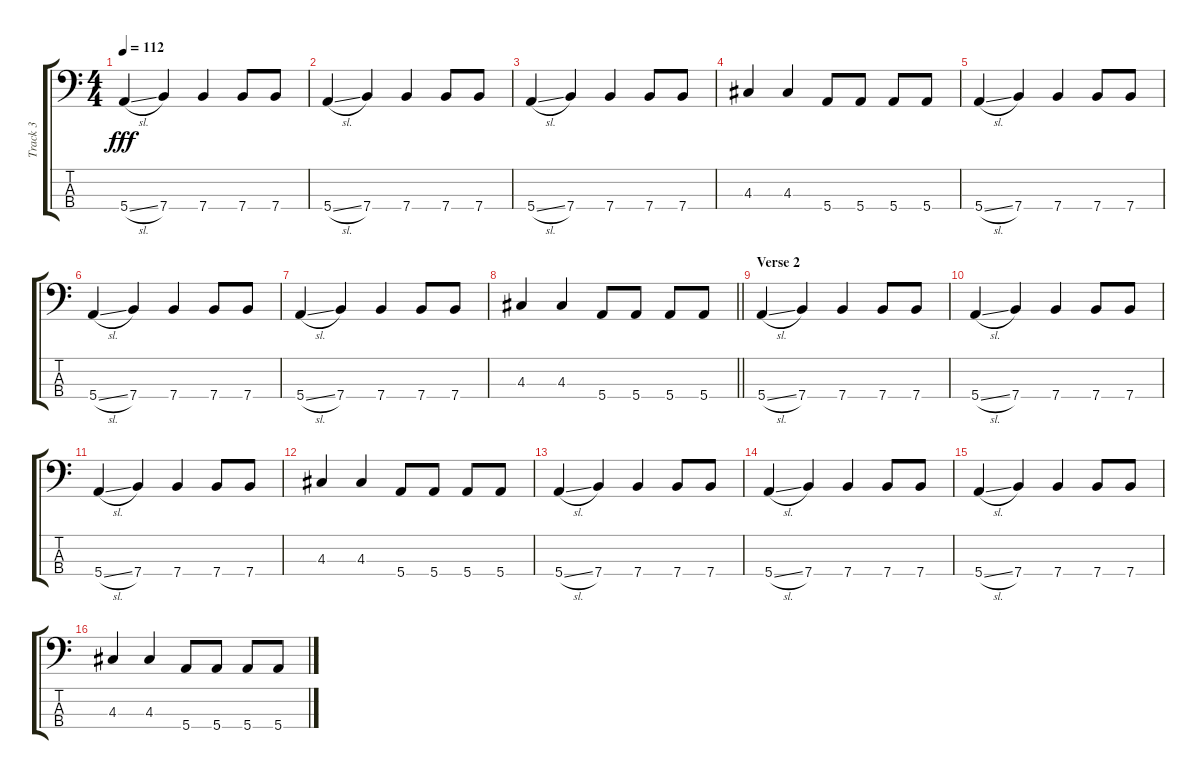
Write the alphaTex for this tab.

\track ("Track 3" "Track 3") {instrument electricbassfinger}
\staff {score tabs}
\tuning (G2 D2 A1 E1) {hide}
\ts (4 4)
\tempo 112
\clef f4
\ks c
5.4{sl}.4{dy fff} 7.4.4 7.4.4 7.4.8 7.4.8 |
5.4{sl}.4 7.4.4 7.4.4 7.4.8 7.4.8 |
5.4{sl}.4 7.4.4 7.4.4 7.4.8 7.4.8 |
4.3.4 4.3.4 5.4.8 5.4.8 5.4.8 5.4.8 |
5.4{sl}.4 7.4.4 7.4.4 7.4.8 7.4.8 |
5.4{sl}.4 7.4.4 7.4.4 7.4.8 7.4.8 |
5.4{sl}.4 7.4.4 7.4.4 7.4.8 7.4.8 |
\barLineRight lightlight
4.3.4 4.3.4 5.4.8 5.4.8 5.4.8 5.4.8 |
\section ("" "Verse 2")
5.4{sl}.4 7.4.4 7.4.4 7.4.8 7.4.8 |
5.4{sl}.4 7.4.4 7.4.4 7.4.8 7.4.8 |
5.4{sl}.4 7.4.4 7.4.4 7.4.8 7.4.8 |
4.3.4 4.3.4 5.4.8 5.4.8 5.4.8 5.4.8 |
5.4{sl}.4 7.4.4 7.4.4 7.4.8 7.4.8 |
5.4{sl}.4 7.4.4 7.4.4 7.4.8 7.4.8 |
5.4{sl}.4 7.4.4 7.4.4 7.4.8 7.4.8 |
4.3.4 4.3.4 5.4.8 5.4.8 5.4.8 5.4.8
